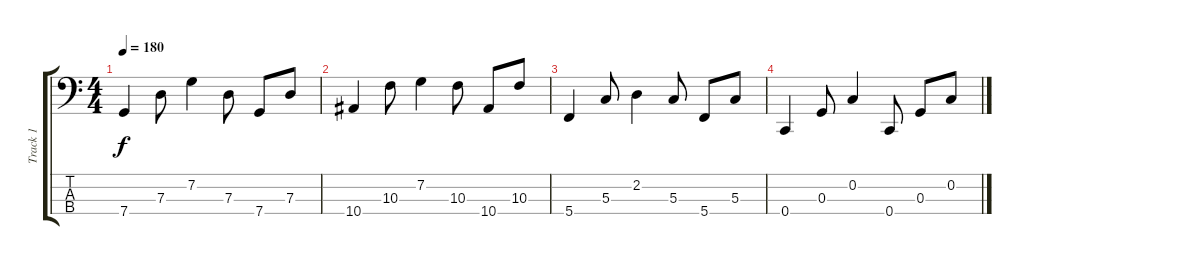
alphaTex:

\track ("Track 1" "Track 1") {instrument electricbassfinger}
\staff {score tabs}
\tuning (F2 C2 G1 C1) {hide}
\ts (4 4)
\tempo 180
\clef f4
\ks c
7.4.4{dy f instrument electricbassfinger} 7.3.8 7.2.4 7.3.8 7.4.8 7.3.8 |
10.4.4 10.3.8 7.2.4 10.3.8 10.4.8 10.3.8 |
5.4.4 5.3.8 2.2.4 5.3.8 5.4.8 5.3.8 |
0.4.4 0.3.8 0.2.4 0.4.8 0.3.8 0.2.8
